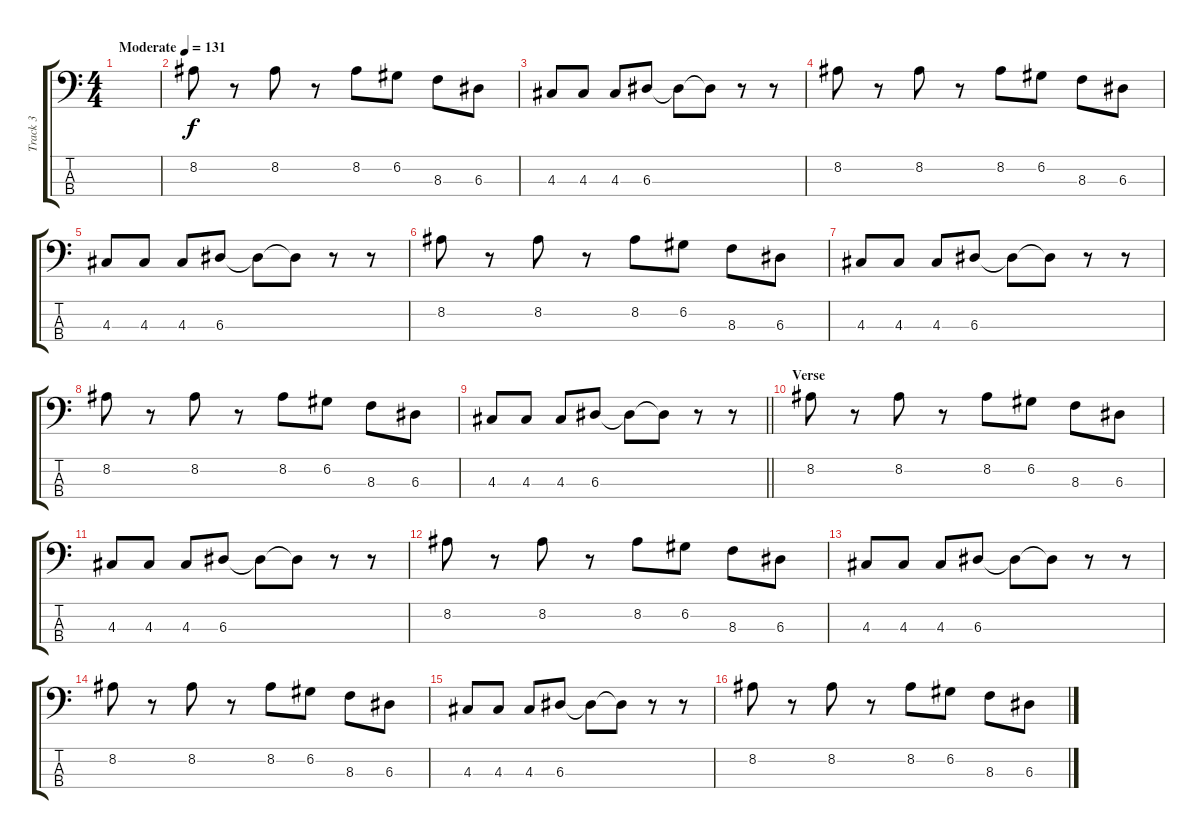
\track ("Track 3" "Track 3") {instrument electricbassfinger}
\staff {score tabs}
\tuning (G2 D2 A1 E1) {hide}
\ts (4 4)
\tempo (131 "Moderate")
\clef f4
\ks c
|
8.2.8 r.8 8.2.8 r.8 8.2.8 6.2.8 8.3.8 6.3.8 |
4.3.8 4.3.8 4.3.8 6.3.8 6.3{t}.8 6.3{t}.8 r.8 r.8 |
8.2.8 r.8 8.2.8 r.8 8.2.8 6.2.8 8.3.8 6.3.8 |
4.3.8 4.3.8 4.3.8 6.3.8 6.3{t}.8 6.3{t}.8 r.8 r.8 |
8.2.8 r.8 8.2.8 r.8 8.2.8 6.2.8 8.3.8 6.3.8 |
4.3.8 4.3.8 4.3.8 6.3.8 6.3{t}.8 6.3{t}.8 r.8 r.8 |
8.2.8 r.8 8.2.8 r.8 8.2.8 6.2.8 8.3.8 6.3.8 |
\barLineRight lightlight
4.3.8 4.3.8 4.3.8 6.3.8 6.3{t}.8 6.3{t}.8 r.8 r.8 |
\section ("" "Verse ")
8.2.8 r.8 8.2.8 r.8 8.2.8 6.2.8 8.3.8 6.3.8 |
4.3.8 4.3.8 4.3.8 6.3.8 6.3{t}.8 6.3{t}.8 r.8 r.8 |
8.2.8 r.8 8.2.8 r.8 8.2.8 6.2.8 8.3.8 6.3.8 |
4.3.8 4.3.8 4.3.8 6.3.8 6.3{t}.8 6.3{t}.8 r.8 r.8 |
8.2.8 r.8 8.2.8 r.8 8.2.8 6.2.8 8.3.8 6.3.8 |
4.3.8 4.3.8 4.3.8 6.3.8 6.3{t}.8 6.3{t}.8 r.8 r.8 |
8.2.8 r.8 8.2.8 r.8 8.2.8 6.2.8 8.3.8 6.3.8
